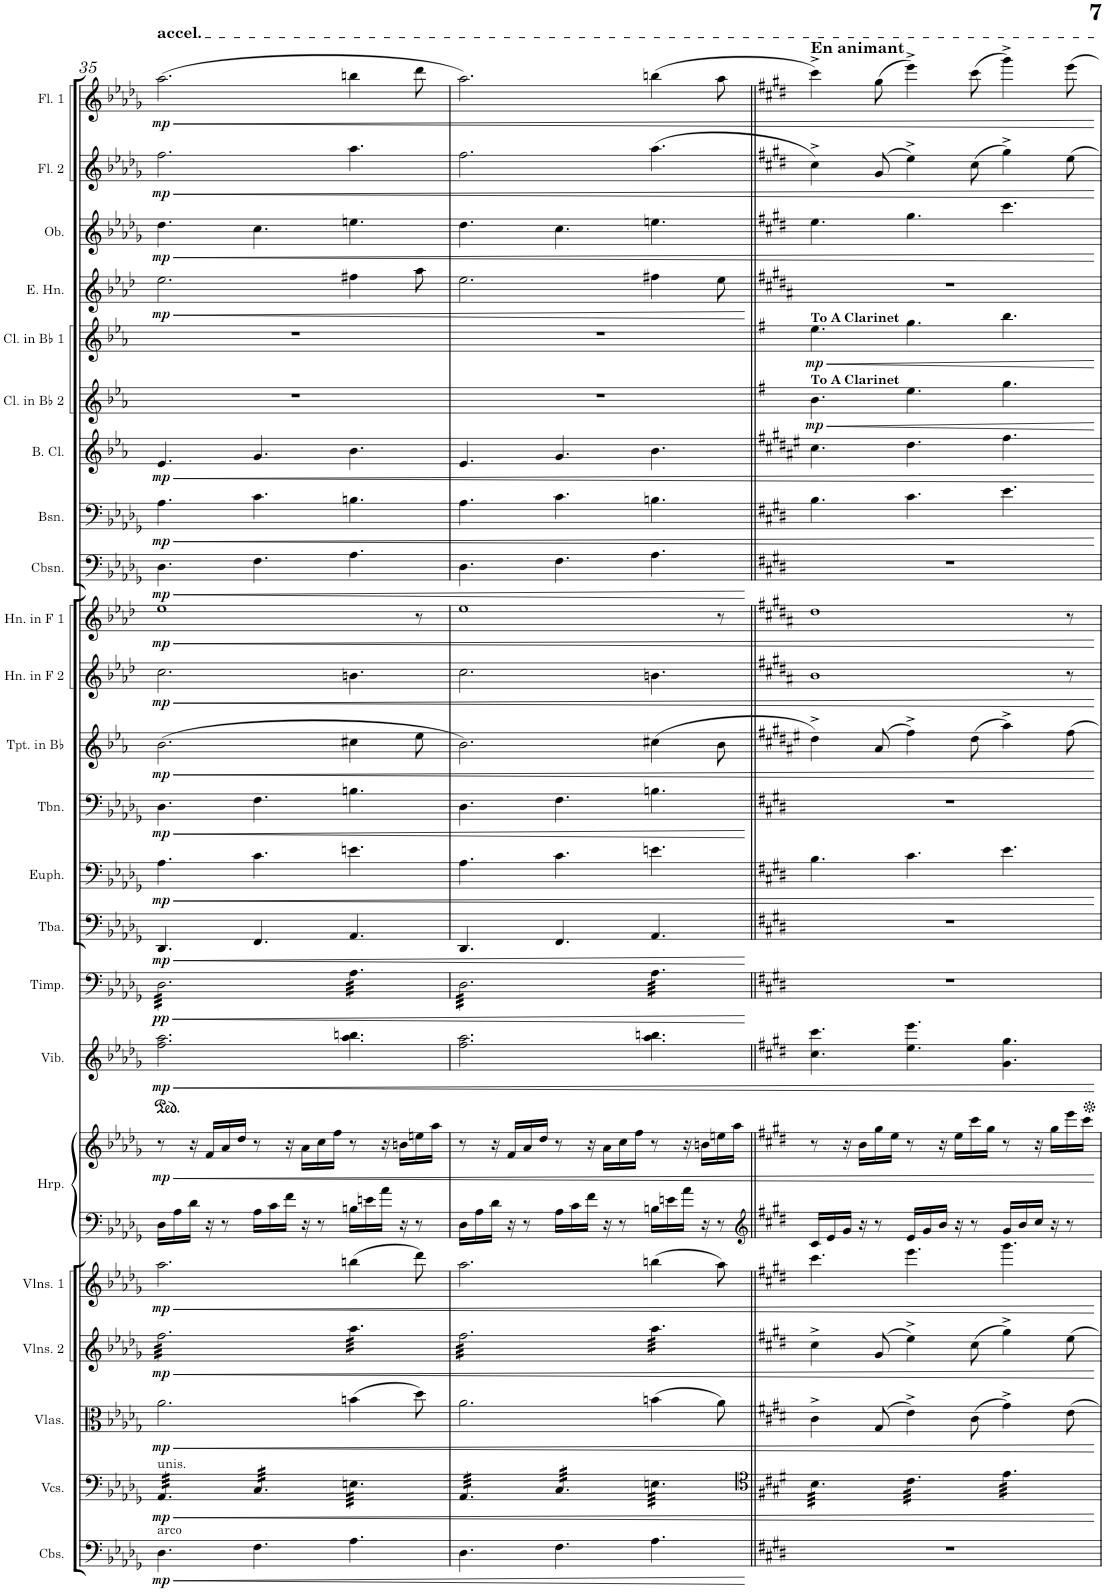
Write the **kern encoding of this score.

**kern	**dynam	**kern	**dynam	**kern	**dynam	**kern	**dynam	**kern	**dynam	**kern	**kern	**dynam	**kern	**dynam	**kern	**dynam	**kern	**dynam	**kern	**dynam	**kern	**dynam	**kern	**dynam	**kern	**dynam	**kern	**dynam	**kern	**dynam	**kern	**dynam	**kern	**dynam	**kern	**dynam	**kern	**dynam	**kern	**dynam	**kern	**dynam	**kern	**dynam	**kern	**dynam
*part23	*part23	*part22	*part22	*part21	*part21	*part20	*part20	*part19	*part19	*part18	*part18	*part18	*part17	*part17	*part16	*part16	*part15	*part15	*part14	*part14	*part13	*part13	*part12	*part12	*part11	*part11	*part10	*part10	*part9	*part9	*part8	*part8	*part7	*part7	*part6	*part6	*part5	*part5	*part4	*part4	*part3	*part3	*part2	*part2	*part1	*part1
*staff24	*staff24	*staff23	*staff23	*staff22	*staff22	*staff21	*staff21	*staff20	*staff20	*staff19	*staff18	*staff18/19	*staff17	*staff17	*staff16	*staff16	*staff15	*staff15	*staff14	*staff14	*staff13	*staff13	*staff12	*staff12	*staff11	*staff11	*staff10	*staff10	*staff9	*staff9	*staff8	*staff8	*staff7	*staff7	*staff6	*staff6	*staff5	*staff5	*staff4	*staff4	*staff3	*staff3	*staff2	*staff2	*staff1	*staff1
*I"Contrabasses	*	*I"Violoncellos	*	*I"Violas	*	*I"Violins 2	*	*I"Violins 1	*	*I"Harp	*	*	*I"Vibraphone	*	*I"Timpani	*	*I"Tuba	*	*I"Euphonium	*	*I"Trombone	*	*I"Trumpet in Bb	*	*I"Horn in F 2	*	*I"Horn in F 1	*	*I"Contrabassoon	*	*I"Bassoon	*	*I"Bass Clarinet	*	*I"Clarinet in Bb 2	*	*I"Clarinet in Bb 1	*	*I"English Horn	*	*I"Oboe	*	*I"Flute 2	*	*I"Flute 1	*
*I'Cbs.	*	*I'Vcs.	*	*I'Vlas.	*	*I'Vlns. 2	*	*I'Vlns. 1	*	*I'Hrp.	*	*	*I'Vib.	*	*I'Timp.	*	*I'Tba.	*	*I'Euph.	*	*I'Tbn.	*	*I'Tpt. in Bb	*	*I'Hn. in F 2	*	*I'Hn. in F 1	*	*I'Cbsn.	*	*I'Bsn.	*	*I'B. Cl.	*	*I'Cl. in Bb 2	*	*I'Cl. in Bb 1	*	*I'E. Hn.	*	*I'Ob.	*	*I'Fl. 2	*	*I'Fl. 1	*
!!LO:PB:g=z
*clefF4	*	*clefF4	*	*clefC3	*	*clefG2	*	*clefG2	*	*clefF4	*clefG2	*	*clefG2	*	*clefF4	*	*clefF4	*	*clefF4	*	*clefF4	*	*clefG2	*	*clefG2	*	*clefG2	*	*clefF4	*	*clefF4	*	*clefG2	*	*clefG2	*	*clefG2	*	*clefG2	*	*clefG2	*	*clefG2	*	*clefG2	*
*Trd7c12	*	*	*	*	*	*	*	*	*	*	*	*	*	*	*	*	*	*	*Trd7c12	*	*	*	*Trd1c2	*	*Trd4c7	*	*Trd4c7	*	*Trd7c12	*	*	*	*Trd8c14	*	*Trd1c2	*	*Trd1c2	*	*Trd4c7	*	*	*	*	*	*	*
*k[b-e-a-d-g-]	*	*k[b-e-a-d-g-]	*	*k[b-e-a-d-g-]	*	*k[b-e-a-d-g-]	*	*k[b-e-a-d-g-]	*	*k[b-e-a-d-g-]	*k[b-e-a-d-g-]	*	*k[b-e-a-d-g-]	*	*k[b-e-a-d-g-]	*	*k[b-e-a-d-g-]	*	*k[b-e-a-d-g-]	*	*k[b-e-a-d-g-]	*	*k[b-e-a-]	*	*k[b-e-a-d-]	*	*k[b-e-a-d-]	*	*k[b-e-a-d-g-]	*	*k[b-e-a-d-g-]	*	*k[b-e-a-]	*	*k[b-e-a-]	*	*k[b-e-a-]	*	*k[b-e-a-d-]	*	*k[b-e-a-d-g-]	*	*k[b-e-a-d-g-]	*	*k[b-e-a-d-g-]	*
*M9/8	*	*M9/8	*	*M9/8	*	*M9/8	*	*M9/8	*	*M9/8	*M9/8	*	*M9/8	*	*M9/8	*	*M9/8	*	*M9/8	*	*M9/8	*	*M9/8	*	*M9/8	*	*M9/8	*	*M9/8	*	*M9/8	*	*M9/8	*	*M9/8	*	*M9/8	*	*M9/8	*	*M9/8	*	*M9/8	*	*M9/8	*
=35	=35	=35	=35	=35	=35	=35	=35	=35	=35	=35	=35	=35	=35	=35	=35	=35	=35	=35	=35	=35	=35	=35	=35	=35	=35	=35	=35	=35	=35	=35	=35	=35	=35	=35	=35	=35	=35	=35	=35	=35	=35	=35	=35	=35	=35	=35
!	!LO:HP:b	!	!LO:HP:b	!	!LO:HP:b	!	!LO:HP:b	!	!LO:HP:b	!	!	!LO:HP:b	!	!	!	!	!	!	!	!	!	!	!	!	!	!	!	!	!	!	!	!	!	!	!	!	!	!	!	!	!	!	!	!	!	!
*	*	*	*	*	*	*	*	*	*	*	*	*	*ped	*	*	*	*	*	*	*	*	*	*	*	*	*	*	*	*	*	*	*	*	*	*	*	*	*	*	*	*	*	*	*	*	*
!	!	!	!	!	!	!	!	!	!	!	!	!	!	!	!	!	!	!	!	!	!	!	!	!	!	!	!	!	!	!	!	!	!	!	!	!	!	!	!	!	!	!	!	!	!LO:TX:a:t=accel.	!
!	!	!LO:TX:a:t=unis.	!	!	!	!	!	!	!	!	!	!	!	!	!	!	!	!	!	!	!	!	!	!	!	!	!	!	!	!	!	!	!	!	!	!	!	!	!	!	!	!	!	!	!	!
!LO:TX:a:t=arco	!	!	!	!	!	!	!	!	!	!	!	!	!	!	!	!	!	!	!	!	!	!	!	!	!	!	!	!	!	!	!	!	!	!	!	!	!	!	!	!	!	!	!	!	!	!
!	!LO:DY:n=1:b	!	!LO:DY:n=1:b	!	!LO:DY:n=1:b	!	!LO:DY:n=1:b	!	!LO:DY:n=1:b	!	!	!LO:DY:n=1:b	!	!LO:DY:b	!	!LO:HP:b	!	!LO:HP:b	!	!LO:HP:b	!	!LO:HP:b	!	!LO:HP:b	!	!LO:HP:b	!	!LO:HP:b	!	!LO:HP:b	!	!LO:HP:b	!	!LO:HP:b	!	!	!	!	!	!LO:HP:b	!	!LO:HP:b	!	!LO:HP:b	!	!LO:HP:b
!	!	!	!	!	!	!	!	!	!	!	!	!	!	!	!	!LO:DY:n=1:b	!	!LO:DY:n=1:b	!	!LO:DY:n=1:b	!	!LO:DY:n=1:b	!	!LO:DY:n=1:b	!	!LO:DY:n=1:b	!	!LO:DY:n=1:b	!	!LO:DY:n=1:b	!	!LO:DY:n=1:b	!	!LO:DY:n=1:b	!	!	!	!	!	!LO:DY:n=1:b	!	!LO:DY:n=1:b	!	!LO:DY:n=1:b	!	!LO:DY:n=1:b
*	*	*tremolo	*	*	*	*	*	*	*	*	*	*	*	*	*	*	*	*	*	*	*	*	*	*	*	*	*	*	*	*	*	*	*	*	*	*	*	*	*	*	*	*	*	*	*	*
*	*	*	*	*	*	*tremolo	*	*	*	*	*	*	*	*	*	*	*	*	*	*	*	*	*	*	*	*	*	*	*	*	*	*	*	*	*	*	*	*	*	*	*	*	*	*	*	*
*	*	*	*	*	*	*	*	*	*	*	*	*	*	*	*tremolo	*	*	*	*	*	*	*	*	*	*	*	*	*	*	*	*	*	*	*	*	*	*	*	*	*	*	*	*	*	*	*
4.D-\	< mp	32AA-/LLL	< mp	2.a-\	< mp	32ff\LLL	< mp	2.aa-\	< mp	16D-\LL	8r	< mp	2.ff\ 2.aa-\	mp	32D-\LLL	< pp	4.DD-/	< mp	4.A-\	< mp	4.D-\	< mp	(2.b-\	< mp	2.cc\	< mp	1ee-	< mp	4.D-\	< mp	4.A-\	< mp	4.e-/	< mp	8%9r	.	8%9r	.	2.ee-\	< mp	4.dd-\	< mp	2.ff\	< mp	(2.aa-\	< mp
.	.	32AA-/	.	.	.	32ff\	.	.	.	.	.	.	.	.	32D-\	.	.	.	.	.	.	.	.	.	.	.	.	.	.	.	.	.	.	.	.	.	.	.	.	.	.	.	.	.	.	.
.	.	32AA-/	.	.	.	32ff\	.	.	.	16A-\	.	.	.	.	32D-\	.	.	.	.	.	.	.	.	.	.	.	.	.	.	.	.	.	.	.	.	.	.	.	.	.	.	.	.	.	.	.
.	.	32AA-/	.	.	.	32ff\	.	.	.	.	.	.	.	.	32D-\	.	.	.	.	.	.	.	.	.	.	.	.	.	.	.	.	.	.	.	.	.	.	.	.	.	.	.	.	.	.	.
.	.	32AA-/	.	.	.	32ff\	.	.	.	16d-\JJ	16r	.	.	.	32D-\	.	.	.	.	.	.	.	.	.	.	.	.	.	.	.	.	.	.	.	.	.	.	.	.	.	.	.	.	.	.	.
.	.	32AA-/	.	.	.	32ff\	.	.	.	.	.	.	.	.	32D-\	.	.	.	.	.	.	.	.	.	.	.	.	.	.	.	.	.	.	.	.	.	.	.	.	.	.	.	.	.	.	.
.	.	32AA-/	.	.	.	32ff\	.	.	.	16r	16f/LL	.	.	.	32D-\	.	.	.	.	.	.	.	.	.	.	.	.	.	.	.	.	.	.	.	.	.	.	.	.	.	.	.	.	.	.	.
.	.	32AA-/	.	.	.	32ff\	.	.	.	.	.	.	.	.	32D-\	.	.	.	.	.	.	.	.	.	.	.	.	.	.	.	.	.	.	.	.	.	.	.	.	.	.	.	.	.	.	.
.	.	32AA-/	.	.	.	32ff\	.	.	.	8r	16a-/	.	.	.	32D-\	.	.	.	.	.	.	.	.	.	.	.	.	.	.	.	.	.	.	.	.	.	.	.	.	.	.	.	.	.	.	.
.	.	32AA-/	.	.	.	32ff\	.	.	.	.	.	.	.	.	32D-\	.	.	.	.	.	.	.	.	.	.	.	.	.	.	.	.	.	.	.	.	.	.	.	.	.	.	.	.	.	.	.
.	.	32AA-/	.	.	.	32ff\	.	.	.	.	16dd-/JJ	.	.	.	32D-\	.	.	.	.	.	.	.	.	.	.	.	.	.	.	.	.	.	.	.	.	.	.	.	.	.	.	.	.	.	.	.
.	.	32AA-/JJJ	.	.	.	32ff\	.	.	.	.	.	.	.	.	32D-\	.	.	.	.	.	.	.	.	.	.	.	.	.	.	.	.	.	.	.	.	.	.	.	.	.	.	.	.	.	.	.
4.F\	.	32C/LLL	.	.	.	32ff\	.	.	.	16A-\LL	8r	.	.	.	32D-\	.	4.FF/	.	4.c\	.	4.F\	.	.	.	.	.	.	.	4.F\	.	4.c\	.	4.g/	.	.	.	.	.	.	.	4.cc\	.	.	.	.	.
.	.	32C/	.	.	.	32ff\	.	.	.	.	.	.	.	.	32D-\	.	.	.	.	.	.	.	.	.	.	.	.	.	.	.	.	.	.	.	.	.	.	.	.	.	.	.	.	.	.	.
.	.	32C/	.	.	.	32ff\	.	.	.	16c\	.	.	.	.	32D-\	.	.	.	.	.	.	.	.	.	.	.	.	.	.	.	.	.	.	.	.	.	.	.	.	.	.	.	.	.	.	.
.	.	32C/	.	.	.	32ff\	.	.	.	.	.	.	.	.	32D-\	.	.	.	.	.	.	.	.	.	.	.	.	.	.	.	.	.	.	.	.	.	.	.	.	.	.	.	.	.	.	.
.	.	32C/	.	.	.	32ff\	.	.	.	16f\JJ	16r	.	.	.	32D-\	.	.	.	.	.	.	.	.	.	.	.	.	.	.	.	.	.	.	.	.	.	.	.	.	.	.	.	.	.	.	.
.	.	32C/	.	.	.	32ff\	.	.	.	.	.	.	.	.	32D-\	.	.	.	.	.	.	.	.	.	.	.	.	.	.	.	.	.	.	.	.	.	.	.	.	.	.	.	.	.	.	.
.	.	32C/	.	.	.	32ff\	.	.	.	16r	16a-\LL	.	.	.	32D-\	.	.	.	.	.	.	.	.	.	.	.	.	.	.	.	.	.	.	.	.	.	.	.	.	.	.	.	.	.	.	.
.	.	32C/	.	.	.	32ff\	.	.	.	.	.	.	.	.	32D-\	.	.	.	.	.	.	.	.	.	.	.	.	.	.	.	.	.	.	.	.	.	.	.	.	.	.	.	.	.	.	.
.	.	32C/	.	.	.	32ff\	.	.	.	8r	16cc\	.	.	.	32D-\	.	.	.	.	.	.	.	.	.	.	.	.	.	.	.	.	.	.	.	.	.	.	.	.	.	.	.	.	.	.	.
.	.	32C/	.	.	.	32ff\	.	.	.	.	.	.	.	.	32D-\	.	.	.	.	.	.	.	.	.	.	.	.	.	.	.	.	.	.	.	.	.	.	.	.	.	.	.	.	.	.	.
.	.	32C/	.	.	.	32ff\	.	.	.	.	16ff\JJ	.	.	.	32D-\	.	.	.	.	.	.	.	.	.	.	.	.	.	.	.	.	.	.	.	.	.	.	.	.	.	.	.	.	.	.	.
.	.	32C/JJJ	.	.	.	32ff\JJJ	.	.	.	.	.	.	.	.	32D-\JJJ	.	.	.	.	.	.	.	.	.	.	.	.	.	.	.	.	.	.	.	.	.	.	.	.	.	.	.	.	.	.	.
!	!	!	!	!	!	!	!	!	!	!	!	!	!	!LO:HP:b	!	!	!	!	!	!	!	!	!	!	!	!	!	!	!	!	!	!	!	!	!	!	!	!	!	!	!	!	!	!	!	!
4.A-\	.	32En\LLL	.	(4bn\	.	32aa-\LLL	.	(4bbn\	.	16Bn\LL	8r	.	4.aa-\ 4.bbn\	<	32A-\LLL	.	4.AA-/	.	4.en\	.	4.Bn\	.	4cc#X\	.	4.bn\	.	.	.	4.A-\	.	4.Bn\	.	4.b-\	.	.	.	.	.	4ff#X\	.	4.een\	.	4.aa-\	.	4bbn\	.
.	.	32En\	.	.	.	32aa-\	.	.	.	.	.	.	.	.	32A-\	.	.	.	.	.	.	.	.	.	.	.	.	.	.	.	.	.	.	.	.	.	.	.	.	.	.	.	.	.	.	.
.	.	32En\	.	.	.	32aa-\	.	.	.	16en\	.	.	.	.	32A-\	.	.	.	.	.	.	.	.	.	.	.	.	.	.	.	.	.	.	.	.	.	.	.	.	.	.	.	.	.	.	.
.	.	32En\	.	.	.	32aa-\	.	.	.	.	.	.	.	.	32A-\	.	.	.	.	.	.	.	.	.	.	.	.	.	.	.	.	.	.	.	.	.	.	.	.	.	.	.	.	.	.	.
.	.	32En\	.	.	.	32aa-\	.	.	.	16a-\JJ	16r	.	.	.	32A-\	.	.	.	.	.	.	.	.	.	.	.	.	.	.	.	.	.	.	.	.	.	.	.	.	.	.	.	.	.	.	.
.	.	32En\	.	.	.	32aa-\	.	.	.	.	.	.	.	.	32A-\	.	.	.	.	.	.	.	.	.	.	.	.	.	.	.	.	.	.	.	.	.	.	.	.	.	.	.	.	.	.	.
.	.	32En\	.	.	.	32aa-\	.	.	.	16r	16bn\LL	.	.	.	32A-\	.	.	.	.	.	.	.	.	.	.	.	.	.	.	.	.	.	.	.	.	.	.	.	.	.	.	.	.	.	.	.
.	.	32En\	.	.	.	32aa-\	.	.	.	.	.	.	.	.	32A-\	.	.	.	.	.	.	.	.	.	.	.	.	.	.	.	.	.	.	.	.	.	.	.	.	.	.	.	.	.	.	.
.	.	32En\	.	8dd-\)	.	32aa-\	.	8ddd-\)	.	8r	16een\	.	.	.	32A-\	.	.	.	.	.	.	.	8ee-\	.	.	.	8r	.	.	.	.	.	.	.	.	.	.	.	8aa-\	.	.	.	.	.	8ddd-\	.
.	.	32En\	.	.	.	32aa-\	.	.	.	.	.	.	.	.	32A-\	.	.	.	.	.	.	.	.	.	.	.	.	.	.	.	.	.	.	.	.	.	.	.	.	.	.	.	.	.	.	.
.	.	32En\	.	.	.	32aa-\	.	.	.	.	16aa-\JJ	.	.	.	32A-\	.	.	.	.	.	.	.	.	.	.	.	.	.	.	.	.	.	.	.	.	.	.	.	.	.	.	.	.	.	.	.
.	.	32En\JJJ	.	.	.	32aa-\JJJ	.	.	.	.	.	.	.	.	32A-\JJJ	.	.	.	.	.	.	.	.	.	.	.	.	.	.	.	.	.	.	.	.	.	.	.	.	.	.	.	.	.	.	.
=36	=36	=36	=36	=36	=36	=36	=36	=36	=36	=36	=36	=36	=36	=36	=36	=36	=36	=36	=36	=36	=36	=36	=36	=36	=36	=36	=36	=36	=36	=36	=36	=36	=36	=36	=36	=36	=36	=36	=36	=36	=36	=36	=36	=36	=36	=36
4.D-\	.	32AA-/LLL	.	2.a-\	.	32ff\LLL	.	2.aa-\	.	16D-\LL	8r	.	2.ff\ 2.aa-\	.	32D-\LLL	.	4.DD-/	.	4.A-\	.	4.D-\	.	2.b-\)	.	2.cc\	.	1ee-	.	4.D-\	.	4.A-\	.	4.e-/	.	8%9r	.	8%9r	.	2.ee-\	.	4.dd-\	.	2.ff\	.	2.aa-\)	.
.	.	32AA-/	.	.	.	32ff\	.	.	.	.	.	.	.	.	32D-\	.	.	.	.	.	.	.	.	.	.	.	.	.	.	.	.	.	.	.	.	.	.	.	.	.	.	.	.	.	.	.
.	.	32AA-/	.	.	.	32ff\	.	.	.	16A-\	.	.	.	.	32D-\	.	.	.	.	.	.	.	.	.	.	.	.	.	.	.	.	.	.	.	.	.	.	.	.	.	.	.	.	.	.	.
.	.	32AA-/	.	.	.	32ff\	.	.	.	.	.	.	.	.	32D-\	.	.	.	.	.	.	.	.	.	.	.	.	.	.	.	.	.	.	.	.	.	.	.	.	.	.	.	.	.	.	.
.	.	32AA-/	.	.	.	32ff\	.	.	.	16d-\JJ	16r	.	.	.	32D-\	.	.	.	.	.	.	.	.	.	.	.	.	.	.	.	.	.	.	.	.	.	.	.	.	.	.	.	.	.	.	.
.	.	32AA-/	.	.	.	32ff\	.	.	.	.	.	.	.	.	32D-\	.	.	.	.	.	.	.	.	.	.	.	.	.	.	.	.	.	.	.	.	.	.	.	.	.	.	.	.	.	.	.
.	.	32AA-/	.	.	.	32ff\	.	.	.	16r	16f/LL	.	.	.	32D-\	.	.	.	.	.	.	.	.	.	.	.	.	.	.	.	.	.	.	.	.	.	.	.	.	.	.	.	.	.	.	.
.	.	32AA-/	.	.	.	32ff\	.	.	.	.	.	.	.	.	32D-\	.	.	.	.	.	.	.	.	.	.	.	.	.	.	.	.	.	.	.	.	.	.	.	.	.	.	.	.	.	.	.
.	.	32AA-/	.	.	.	32ff\	.	.	.	8r	16a-/	.	.	.	32D-\	.	.	.	.	.	.	.	.	.	.	.	.	.	.	.	.	.	.	.	.	.	.	.	.	.	.	.	.	.	.	.
.	.	32AA-/	.	.	.	32ff\	.	.	.	.	.	.	.	.	32D-\	.	.	.	.	.	.	.	.	.	.	.	.	.	.	.	.	.	.	.	.	.	.	.	.	.	.	.	.	.	.	.
.	.	32AA-/	.	.	.	32ff\	.	.	.	.	16dd-/JJ	.	.	.	32D-\	.	.	.	.	.	.	.	.	.	.	.	.	.	.	.	.	.	.	.	.	.	.	.	.	.	.	.	.	.	.	.
.	.	32AA-/JJJ	.	.	.	32ff\	.	.	.	.	.	.	.	.	32D-\	.	.	.	.	.	.	.	.	.	.	.	.	.	.	.	.	.	.	.	.	.	.	.	.	.	.	.	.	.	.	.
4.F\	.	32C/LLL	.	.	.	32ff\	.	.	.	16A-\LL	8r	.	.	.	32D-\	.	4.FF/	.	4.c\	.	4.F\	.	.	.	.	.	.	.	4.F\	.	4.c\	.	4.g/	.	.	.	.	.	.	.	4.cc\	.	.	.	.	.
.	.	32C/	.	.	.	32ff\	.	.	.	.	.	.	.	.	32D-\	.	.	.	.	.	.	.	.	.	.	.	.	.	.	.	.	.	.	.	.	.	.	.	.	.	.	.	.	.	.	.
.	.	32C/	.	.	.	32ff\	.	.	.	16c\	.	.	.	.	32D-\	.	.	.	.	.	.	.	.	.	.	.	.	.	.	.	.	.	.	.	.	.	.	.	.	.	.	.	.	.	.	.
.	.	32C/	.	.	.	32ff\	.	.	.	.	.	.	.	.	32D-\	.	.	.	.	.	.	.	.	.	.	.	.	.	.	.	.	.	.	.	.	.	.	.	.	.	.	.	.	.	.	.
.	.	32C/	.	.	.	32ff\	.	.	.	16f\JJ	16r	.	.	.	32D-\	.	.	.	.	.	.	.	.	.	.	.	.	.	.	.	.	.	.	.	.	.	.	.	.	.	.	.	.	.	.	.
.	.	32C/	.	.	.	32ff\	.	.	.	.	.	.	.	.	32D-\	.	.	.	.	.	.	.	.	.	.	.	.	.	.	.	.	.	.	.	.	.	.	.	.	.	.	.	.	.	.	.
.	.	32C/	.	.	.	32ff\	.	.	.	16r	16a-\LL	.	.	.	32D-\	.	.	.	.	.	.	.	.	.	.	.	.	.	.	.	.	.	.	.	.	.	.	.	.	.	.	.	.	.	.	.
.	.	32C/	.	.	.	32ff\	.	.	.	.	.	.	.	.	32D-\	.	.	.	.	.	.	.	.	.	.	.	.	.	.	.	.	.	.	.	.	.	.	.	.	.	.	.	.	.	.	.
.	.	32C/	.	.	.	32ff\	.	.	.	8r	16cc\	.	.	.	32D-\	.	.	.	.	.	.	.	.	.	.	.	.	.	.	.	.	.	.	.	.	.	.	.	.	.	.	.	.	.	.	.
.	.	32C/	.	.	.	32ff\	.	.	.	.	.	.	.	.	32D-\	.	.	.	.	.	.	.	.	.	.	.	.	.	.	.	.	.	.	.	.	.	.	.	.	.	.	.	.	.	.	.
.	.	32C/	.	.	.	32ff\	.	.	.	.	16ff\JJ	.	.	.	32D-\	.	.	.	.	.	.	.	.	.	.	.	.	.	.	.	.	.	.	.	.	.	.	.	.	.	.	.	.	.	.	.
.	.	32C/JJJ	.	.	.	32ff\JJJ	.	.	.	.	.	.	.	.	32D-\JJJ	.	.	.	.	.	.	.	.	.	.	.	.	.	.	.	.	.	.	.	.	.	.	.	.	.	.	.	.	.	.	.
4.A-\	.	32En\LLL	.	(4bn\	.	32aa-\LLL	.	(4bbn\	.	16Bn\LL	8r	.	4.aa-\ 4.bbn\	.	32A-\LLL	.	4.AA-/	.	4.en\	.	4.Bn\	.	(4cc#X\	.	4.bn\	.	.	.	4.A-\	.	4.Bn\	.	4.b-\	.	.	.	.	.	4ff#X\	.	4.een\	.	(4.aa-\	.	(4bbn\	.
.	.	32En\	.	.	.	32aa-\	.	.	.	.	.	.	.	.	32A-\	.	.	.	.	.	.	.	.	.	.	.	.	.	.	.	.	.	.	.	.	.	.	.	.	.	.	.	.	.	.	.
.	.	32En\	.	.	.	32aa-\	.	.	.	16en\	.	.	.	.	32A-\	.	.	.	.	.	.	.	.	.	.	.	.	.	.	.	.	.	.	.	.	.	.	.	.	.	.	.	.	.	.	.
.	.	32En\	.	.	.	32aa-\	.	.	.	.	.	.	.	.	32A-\	.	.	.	.	.	.	.	.	.	.	.	.	.	.	.	.	.	.	.	.	.	.	.	.	.	.	.	.	.	.	.
.	.	32En\	.	.	.	32aa-\	.	.	.	16a-\JJ	16r	.	.	.	32A-\	.	.	.	.	.	.	.	.	.	.	.	.	.	.	.	.	.	.	.	.	.	.	.	.	.	.	.	.	.	.	.
.	.	32En\	.	.	.	32aa-\	.	.	.	.	.	.	.	.	32A-\	.	.	.	.	.	.	.	.	.	.	.	.	.	.	.	.	.	.	.	.	.	.	.	.	.	.	.	.	.	.	.
.	.	32En\	.	.	.	32aa-\	.	.	.	16r	16bn\LL	.	.	.	32A-\	.	.	.	.	.	.	.	.	.	.	.	.	.	.	.	.	.	.	.	.	.	.	.	.	.	.	.	.	.	.	.
.	.	32En\	.	.	.	32aa-\	.	.	.	.	.	.	.	.	32A-\	.	.	.	.	.	.	.	.	.	.	.	.	.	.	.	.	.	.	.	.	.	.	.	.	.	.	.	.	.	.	.
.	.	32En\	.	8a-\)	.	32aa-\	.	8aa-\)	.	8r	16een\	.	.	.	32A-\	.	.	.	.	.	.	.	8b-\	.	.	.	8r	.	.	.	.	.	.	.	.	.	.	.	8ee-\	.	.	.	.	.	8aa-\	.
.	.	32En\	.	.	.	32aa-\	.	.	.	.	.	.	.	.	32A-\	.	.	.	.	.	.	.	.	.	.	.	.	.	.	.	.	.	.	.	.	.	.	.	.	.	.	.	.	.	.	.
.	.	32En\	.	.	.	32aa-\	.	.	.	.	16aa-\JJ	.	.	.	32A-\	.	.	.	.	.	.	.	.	.	.	.	.	.	.	.	.	.	.	.	.	.	.	.	.	.	.	.	.	.	.	.
.	.	32En\JJJ	.	.	.	32aa-\JJJ	.	.	.	.	.	.	.	.	32A-\JJJ	.	.	.	.	.	.	.	.	.	.	.	.	.	.	.	.	.	.	.	.	.	.	.	.	.	.	.	.	.	.	.
*	*	*	*	*	*	*	*	*	*	*	*	*	*	*	*Xtremolo	*	*	*	*	*	*	*	*	*	*	*	*	*	*	*	*	*	*	*	*	*	*	*	*	*	*	*	*	*	*	*
*	*	*	*	*	*	*Xtremolo	*	*	*	*	*	*	*	*	*	*	*	*	*	*	*	*	*	*	*	*	*	*	*	*	*	*	*	*	*	*	*	*	*	*	*	*	*	*	*	*
.	[	.	.	.	.	.	.	.	.	.	.	.	.	.	.	[	.	[	.	.	.	[	.	.	.	.	.	.	.	[	.	.	.	.	.	.	.	.	.	[	.	.	.	.	.	.
=37||	=37||	=37||	=37||	=37||	=37||	=37||	=37||	=37||	=37||	=37||	=37||	=37||	=37||	=37||	=37||	=37||	=37||	=37||	=37||	=37||	=37||	=37||	=37||	=37||	=37||	=37||	=37||	=37||	=37||	=37||	=37||	=37||	=37||	=37||	=37||	=37||	=37||	=37||	=37||	=37||	=37||	=37||	=37||	=37||	=37||	=37||
*	*	*clefC4	*	*	*	*	*	*	*	*clefG2	*	*	*	*	*	*	*	*	*	*	*	*	*	*	*	*	*	*	*	*	*	*	*	*	*	*	*	*	*	*	*	*	*	*	*	*
*k[f#c#g#d#]	*	*k[f#c#g#d#]	*	*k[f#c#g#d#]	*	*k[f#c#g#d#]	*	*k[f#c#g#d#]	*	*k[f#c#g#d#]	*k[f#c#g#d#]	*	*k[f#c#g#d#]	*	*k[f#c#g#d#]	*	*k[f#c#g#d#]	*	*k[f#c#g#d#]	*	*k[f#c#g#d#]	*	*k[f#c#g#d#a#e#]	*	*k[f#c#g#d#a#]	*	*k[f#c#g#d#a#]	*	*k[f#c#g#d#]	*	*k[f#c#g#d#]	*	*k[f#c#g#d#a#e#]	*	*k[f#]	*	*k[f#]	*	*k[f#c#g#d#a#]	*	*k[f#c#g#d#]	*	*k[f#c#g#d#]	*	*k[f#c#g#d#]	*
!	!	!	!	!	!	!	!	!	!	!	!	!	!	!	!	!	!	!	!	!	!	!	!	!	!	!	!	!	!	!	!	!	!	!	!	!	!	!	!	!	!	!	!	!	!LO:TX:a:B:t=En animant	!
!	!	!	!	!	!	!	!	!	!	!	!	!	!	!	!	!	!	!	!	!	!	!	!	!	!	!	!	!	!	!	!	!	!	!	!	!	!LO:TX:a:B:t=To A Clarinet	!	!	!	!	!	!	!	!	!
!	!	!	!	!	!	!	!	!	!	!	!	!	!	!	!	!	!	!	!	!	!	!	!	!	!	!	!	!	!	!	!	!	!	!	!LO:TX:a:B:t=To A Clarinet	!	!	!	!	!	!	!	!	!	!	!
!	!	!	!	!	!	!	!	!	!	!	!	!	!	!	!	!	!	!	!	!	!	!	!	!	!	!	!	!	!	!	!	!	!	!	!	!LO:HP:b	!	!LO:HP:b	!	!	!	!	!	!	!	!
!	!	!	!	!	!	!	!	!	!	!	!	!	!	!	!	!	!	!	!	!	!	!	!	!	!	!	!	!	!	!	!	!	!	!	!	!LO:DY:n=1:b	!	!LO:DY:n=1:b	!	!	!	!	!	!	!	!
8%9r	.	32B\LLL	.	4c#^\	.	4cc#^\	.	4.ccc#\	.	16c#/LL	8r	.	4.cc#\ 4.ccc#\	.	8%9r	.	8%9r	.	4.B\	.	8%9r	.	4dd#^\)	.	1b	.	1dd#	.	8%9r	.	4.B\	.	4.cc#\	.	4.b\	< mp	4.ee\	< mp	8%9r	.	4.ee\	.	4cc#^\)	.	4ccc#^\)	.
.	.	32B\	.	.	.	.	.	.	.	.	.	.	.	.	.	.	.	.	.	.	.	.	.	.	.	.	.	.	.	.	.	.	.	.	.	.	.	.	.	.	.	.	.	.	.	.
.	.	32B\	.	.	.	.	.	.	.	16e/	.	.	.	.	.	.	.	.	.	.	.	.	.	.	.	.	.	.	.	.	.	.	.	.	.	.	.	.	.	.	.	.	.	.	.	.
.	.	32B\	.	.	.	.	.	.	.	.	.	.	.	.	.	.	.	.	.	.	.	.	.	.	.	.	.	.	.	.	.	.	.	.	.	.	.	.	.	.	.	.	.	.	.	.
.	.	32B\	.	.	.	.	.	.	.	16g#/JJ	16r	.	.	.	.	.	.	.	.	.	.	.	.	.	.	.	.	.	.	.	.	.	.	.	.	.	.	.	.	.	.	.	.	.	.	.
.	.	32B\	.	.	.	.	.	.	.	.	.	.	.	.	.	.	.	.	.	.	.	.	.	.	.	.	.	.	.	.	.	.	.	.	.	.	.	.	.	.	.	.	.	.	.	.
.	.	32B\	.	.	.	.	.	.	.	16r	16b\LL	.	.	.	.	.	.	.	.	.	.	.	.	.	.	.	.	.	.	.	.	.	.	.	.	.	.	.	.	.	.	.	.	.	.	.
.	.	32B\	.	.	.	.	.	.	.	.	.	.	.	.	.	.	.	.	.	.	.	.	.	.	.	.	.	.	.	.	.	.	.	.	.	.	.	.	.	.	.	.	.	.	.	.
.	.	32B\	.	(8G#/	.	(8g#/	.	.	.	8r	16gg#\	.	.	.	.	.	.	.	.	.	.	.	(8a#/	.	.	.	.	.	.	.	.	.	.	.	.	.	.	.	.	.	.	.	(8g#/	.	(8gg#\	.
.	.	32B\	.	.	.	.	.	.	.	.	.	.	.	.	.	.	.	.	.	.	.	.	.	.	.	.	.	.	.	.	.	.	.	.	.	.	.	.	.	.	.	.	.	.	.	.
.	.	32B\	.	.	.	.	.	.	.	.	16ee\JJ	.	.	.	.	.	.	.	.	.	.	.	.	.	.	.	.	.	.	.	.	.	.	.	.	.	.	.	.	.	.	.	.	.	.	.
.	.	32B\JJJ	.	.	.	.	.	.	.	.	.	.	.	.	.	.	.	.	.	.	.	.	.	.	.	.	.	.	.	.	.	.	.	.	.	.	.	.	.	.	.	.	.	.	.	.
.	.	32c#\LLL	.	4e^\)	.	4ee^\)	.	4.eee\	.	16e/LL	8r	.	4.ee\ 4.eee\	.	.	.	.	.	4.c#\	.	.	.	4ff#^\)	.	.	.	.	.	.	.	4.c#\	.	4.dd#\	.	4.ee\	.	4.gg\	.	.	.	4.gg#\	.	4ee^\)	.	4eee^\)	.
.	.	32c#\	.	.	.	.	.	.	.	.	.	.	.	.	.	.	.	.	.	.	.	.	.	.	.	.	.	.	.	.	.	.	.	.	.	.	.	.	.	.	.	.	.	.	.	.
.	.	32c#\	.	.	.	.	.	.	.	16g#/	.	.	.	.	.	.	.	.	.	.	.	.	.	.	.	.	.	.	.	.	.	.	.	.	.	.	.	.	.	.	.	.	.	.	.	.
.	.	32c#\	.	.	.	.	.	.	.	.	.	.	.	.	.	.	.	.	.	.	.	.	.	.	.	.	.	.	.	.	.	.	.	.	.	.	.	.	.	.	.	.	.	.	.	.
.	.	32c#\	.	.	.	.	.	.	.	16b/JJ	16r	.	.	.	.	.	.	.	.	.	.	.	.	.	.	.	.	.	.	.	.	.	.	.	.	.	.	.	.	.	.	.	.	.	.	.
.	.	32c#\	.	.	.	.	.	.	.	.	.	.	.	.	.	.	.	.	.	.	.	.	.	.	.	.	.	.	.	.	.	.	.	.	.	.	.	.	.	.	.	.	.	.	.	.
.	.	32c#\	.	.	.	.	.	.	.	16r	16ee\LL	.	.	.	.	.	.	.	.	.	.	.	.	.	.	.	.	.	.	.	.	.	.	.	.	.	.	.	.	.	.	.	.	.	.	.
.	.	32c#\	.	.	.	.	.	.	.	.	.	.	.	.	.	.	.	.	.	.	.	.	.	.	.	.	.	.	.	.	.	.	.	.	.	.	.	.	.	.	.	.	.	.	.	.
.	.	32c#\	.	(8c#\	.	(8cc#\	.	.	.	8r	16ccc#\	.	.	.	.	.	.	.	.	.	.	.	(8dd#\	.	.	.	.	.	.	.	.	.	.	.	.	.	.	.	.	.	.	.	(8cc#\	.	(8ccc#\	.
.	.	32c#\	.	.	.	.	.	.	.	.	.	.	.	.	.	.	.	.	.	.	.	.	.	.	.	.	.	.	.	.	.	.	.	.	.	.	.	.	.	.	.	.	.	.	.	.
.	.	32c#\	.	.	.	.	.	.	.	.	16gg#\JJ	.	.	.	.	.	.	.	.	.	.	.	.	.	.	.	.	.	.	.	.	.	.	.	.	.	.	.	.	.	.	.	.	.	.	.
.	.	32c#\JJJ	.	.	.	.	.	.	.	.	.	.	.	.	.	.	.	.	.	.	.	.	.	.	.	.	.	.	.	.	.	.	.	.	.	.	.	.	.	.	.	.	.	.	.	.
.	.	32e\LLL	.	4g#^\)	.	4gg#^\)	.	4.ggg#\	.	16g#/LL	8r	.	4.g#\ 4.gg#\	.	.	.	.	.	4.e\	.	.	.	4aa#^\)	.	.	.	.	.	.	.	4.e\	.	4.ff#\	.	4.gg\	.	4.bb\	.	.	.	4.ccc#\	.	4gg#^\)	.	4ggg#^\)	.
.	.	32e\	.	.	.	.	.	.	.	.	.	.	.	.	.	.	.	.	.	.	.	.	.	.	.	.	.	.	.	.	.	.	.	.	.	.	.	.	.	.	.	.	.	.	.	.
.	.	32e\	.	.	.	.	.	.	.	16b/	.	.	.	.	.	.	.	.	.	.	.	.	.	.	.	.	.	.	.	.	.	.	.	.	.	.	.	.	.	.	.	.	.	.	.	.
.	.	32e\	.	.	.	.	.	.	.	.	.	.	.	.	.	.	.	.	.	.	.	.	.	.	.	.	.	.	.	.	.	.	.	.	.	.	.	.	.	.	.	.	.	.	.	.
.	.	32e\	.	.	.	.	.	.	.	16cc#/JJ	16r	.	.	.	.	.	.	.	.	.	.	.	.	.	.	.	.	.	.	.	.	.	.	.	.	.	.	.	.	.	.	.	.	.	.	.
.	.	32e\	.	.	.	.	.	.	.	.	.	.	.	.	.	.	.	.	.	.	.	.	.	.	.	.	.	.	.	.	.	.	.	.	.	.	.	.	.	.	.	.	.	.	.	.
.	.	32e\	.	.	.	.	.	.	.	16r	16gg#\LL	.	.	.	.	.	.	.	.	.	.	.	.	.	.	.	.	.	.	.	.	.	.	.	.	.	.	.	.	.	.	.	.	.	.	.
.	.	32e\	.	.	.	.	.	.	.	.	.	.	.	.	.	.	.	.	.	.	.	.	.	.	.	.	.	.	.	.	.	.	.	.	.	.	.	.	.	.	.	.	.	.	.	.
.	.	32e\	.	8e\	.	8ee\	.	.	.	8r	16eee\	.	.	.	.	.	.	.	.	.	.	.	8ff#\	.	8r	.	8r	.	.	.	.	.	.	.	.	.	.	.	.	.	.	.	8ee\	.	8eee\	.
.	.	32e\	.	.	.	.	.	.	.	.	.	.	.	.	.	.	.	.	.	.	.	.	.	.	.	.	.	.	.	.	.	.	.	.	.	.	.	.	.	.	.	.	.	.	.	.
.	.	32e\	.	.	.	.	.	.	.	.	16ccc#\JJ	.	.	.	.	.	.	.	.	.	.	.	.	.	.	.	.	.	.	.	.	.	.	.	.	.	.	.	.	.	.	.	.	.	.	.
.	.	32e\JJJ	.	.	.	.	.	.	.	.	.	.	.	.	.	.	.	.	.	.	.	.	.	.	.	.	.	.	.	.	.	.	.	.	.	.	.	.	.	.	.	.	.	.	.	.
*	*	*Xtremolo	*	*	*	*	*	*	*	*	*	*	*	*	*	*	*	*	*	*	*	*	*	*	*	*	*	*	*	*	*	*	*	*	*	*	*	*	*	*	*	*	*	*	*	*
.	.	.	[	.	[	.	[	.	[	.	.	[	.	[	.	.	.	.	.	[	.	.	.	[	.	[	.	[	.	.	.	[	.	[	.	[	.	[	.	.	.	[	.	[	.	[
*	*	*	*	*	*	*	*	*	*	*	*	*	*Xped	*	*	*	*	*	*	*	*	*	*	*	*	*	*	*	*	*	*	*	*	*	*	*	*	*	*	*	*	*	*	*	*	*
=	=	=	=	=	=	=	=	=	=	=	=	=	=	=	=	=	=	=	=	=	=	=	=	=	=	=	=	=	=	=	=	=	=	=	=	=	=	=	=	=	=	=	=	=	=	=
*-	*-	*-	*-	*-	*-	*-	*-	*-	*-	*-	*-	*-	*-	*-	*-	*-	*-	*-	*-	*-	*-	*-	*-	*-	*-	*-	*-	*-	*-	*-	*-	*-	*-	*-	*-	*-	*-	*-	*-	*-	*-	*-	*-	*-	*-	*-
